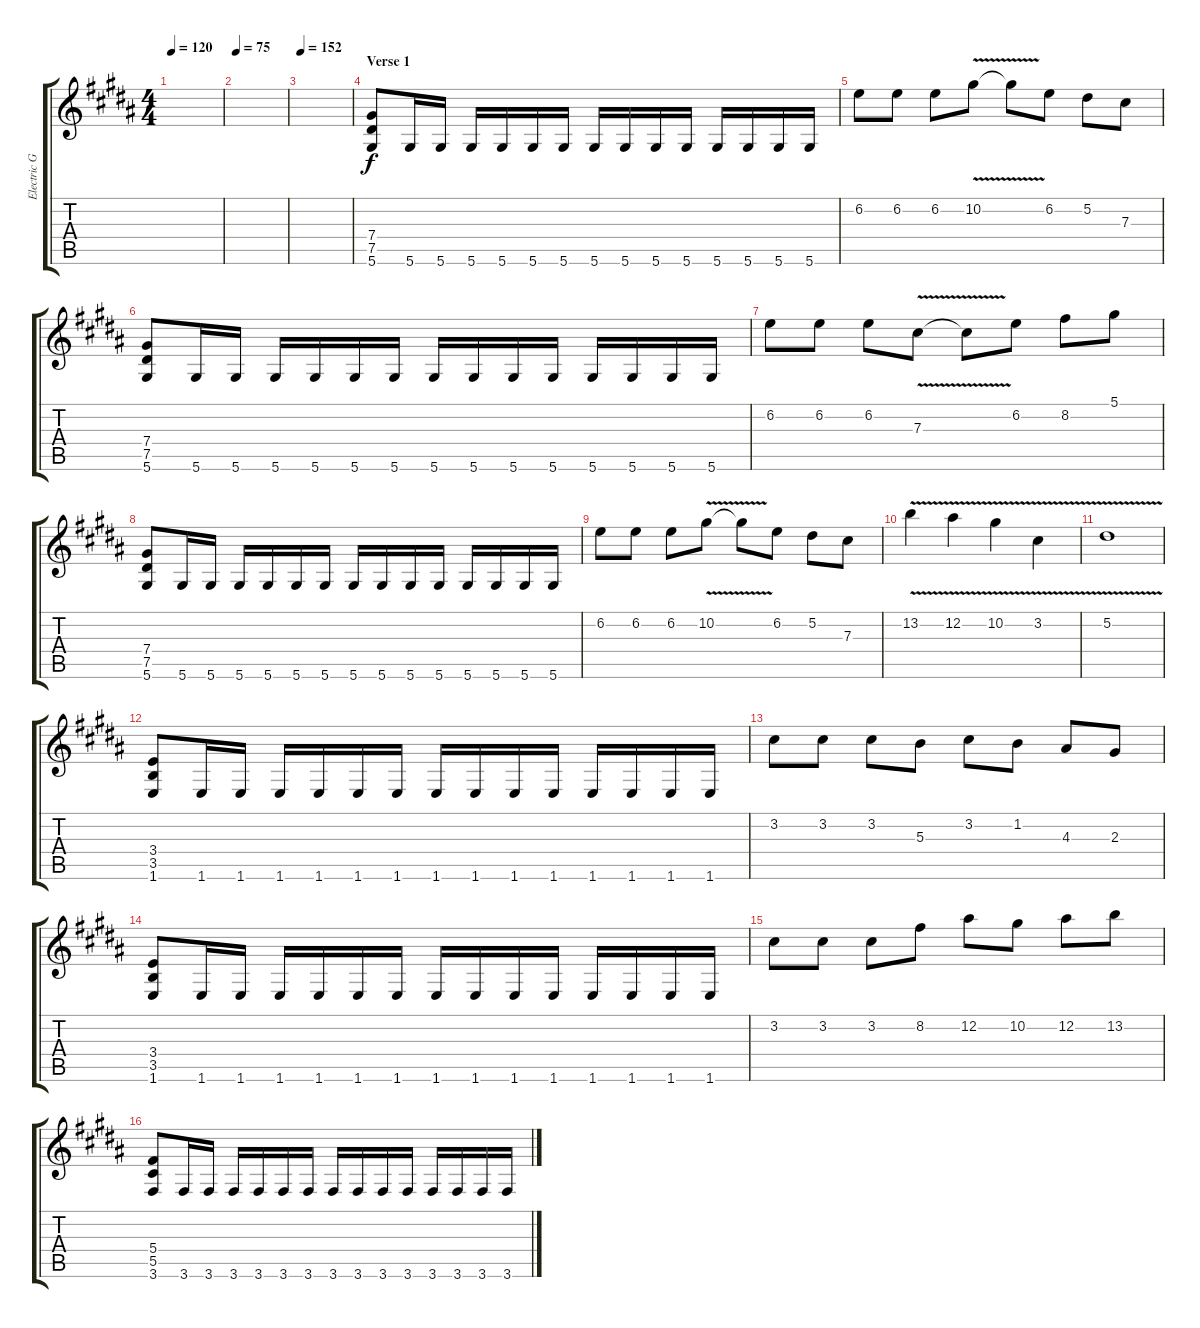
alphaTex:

\track ("Electric Guitar II" "Electric G") {instrument distortionguitar}
\staff {score tabs}
\tuning (Eb4 Bb3 Gb3 Db3 Ab2 Eb2) {hide}
\ts (4 4)
\tempo 120
\clef g2
\ks b
|
\tempo 75
|
\tempo 152
|
\section ("" "Verse 1")
(7.4 7.5 5.6).8 5.6.16 5.6.16 5.6.16 5.6.16 5.6.16 5.6.16 5.6.16 5.6.16 5.6.16 5.6.16 5.6.16 5.6.16 5.6.16 5.6.16 |
6.2.8 6.2.8 6.2.8 10.2{v}.8 10.2{t}.8 6.2.8 5.2.8 7.3.8 |
(7.4 7.5 5.6).8 5.6.16 5.6.16 5.6.16 5.6.16 5.6.16 5.6.16 5.6.16 5.6.16 5.6.16 5.6.16 5.6.16 5.6.16 5.6.16 5.6.16 |
6.2.8 6.2.8 6.2.8 7.3{v}.8 7.3{t}.8 6.2.8 8.2.8 5.1.8 |
(7.4 7.5 5.6).8 5.6.16 5.6.16 5.6.16 5.6.16 5.6.16 5.6.16 5.6.16 5.6.16 5.6.16 5.6.16 5.6.16 5.6.16 5.6.16 5.6.16 |
6.2.8 6.2.8 6.2.8 10.2{v}.8 10.2{t}.8 6.2.8 5.2.8 7.3.8 |
13.2{v}.4 12.2{v}.4 10.2{v}.4 3.2{v}.4 |
5.2{v}.1 |
(3.4 3.5 1.6).8 1.6.16 1.6.16 1.6.16 1.6.16 1.6.16 1.6.16 1.6.16 1.6.16 1.6.16 1.6.16 1.6.16 1.6.16 1.6.16 1.6.16 |
3.2.8 3.2.8 3.2.8 5.3.8 3.2.8 1.2.8 4.3.8 2.3.8 |
(3.4 3.5 1.6).8 1.6.16 1.6.16 1.6.16 1.6.16 1.6.16 1.6.16 1.6.16 1.6.16 1.6.16 1.6.16 1.6.16 1.6.16 1.6.16 1.6.16 |
3.2.8 3.2.8 3.2.8 8.2.8 12.2.8 10.2.8 12.2.8 13.2.8 |
(5.4 5.5 3.6).8 3.6.16 3.6.16 3.6.16 3.6.16 3.6.16 3.6.16 3.6.16 3.6.16 3.6.16 3.6.16 3.6.16 3.6.16 3.6.16 3.6.16
